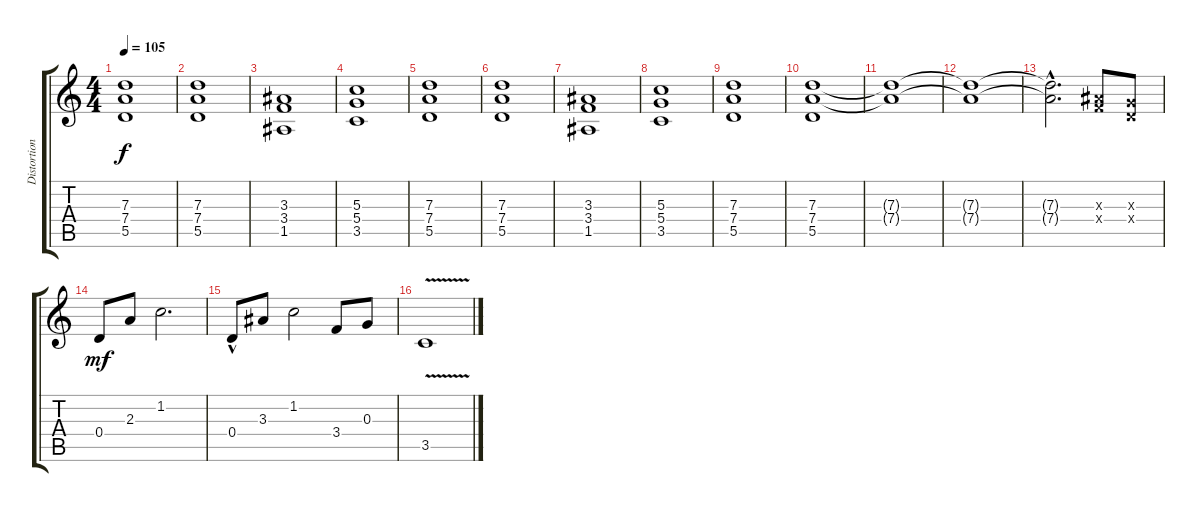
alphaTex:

\track ("Distortion Guitar" "Distortion") {instrument distortionguitar}
\staff {score tabs}
\tuning (E4 B3 G3 D3 A2 E2) {hide}
\ts (4 4)
\tempo 105
\clef g2
\ks c
(7.3 7.4 5.5).1{dy f} |
(7.3 7.4 5.5).1 |
(3.3 3.4 1.5).1 |
(5.3 5.4 3.5).1 |
(7.3 7.4 5.5).1 |
(7.3 7.4 5.5).1 |
(3.3 3.4 1.5).1 |
(5.3 5.4 3.5).1 |
(7.3 7.4 5.5).1 |
(7.3 7.4 5.5).1 |
(7.3{t} 7.4{t}).1 |
(7.3{t} 7.4{t}).1 |
(7.3{hac t} 7.4{hac t}).2{d} (3.3{x} 3.4{x}).8 (0.3{x} 0.4{x}).8 |
0.4.8{dy mf} 2.3.8 1.2.2{d} |
0.4{hac}.8 3.3.8 1.2.2 3.4.8 0.3.8 |
3.5{v}.1
